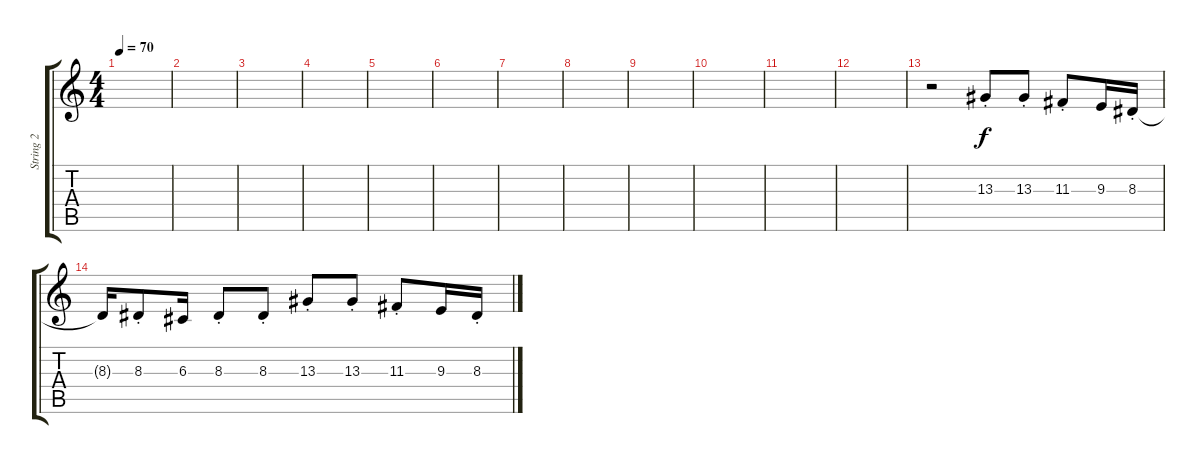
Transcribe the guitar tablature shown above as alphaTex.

\track ("String 2" "String 2") {instrument stringensemble1}
\staff {score tabs}
\tuning (E4 B3 G3 D3 A2 E2) {hide}
\ts (4 4)
\tempo 70
\clef g2
\ks c
|
|
|
|
|
|
|
|
|
|
|
|
r.2 13.3{st}.8 13.3{st}.8 11.3{st}.8 9.3.16 8.3{st}.16 |
8.3{t}.16 8.3{st}.8 6.3.16 8.3{st}.8 8.3{st}.8 13.3{st}.8 13.3{st}.8 11.3{st}.8 9.3.16 8.3{st}.16
